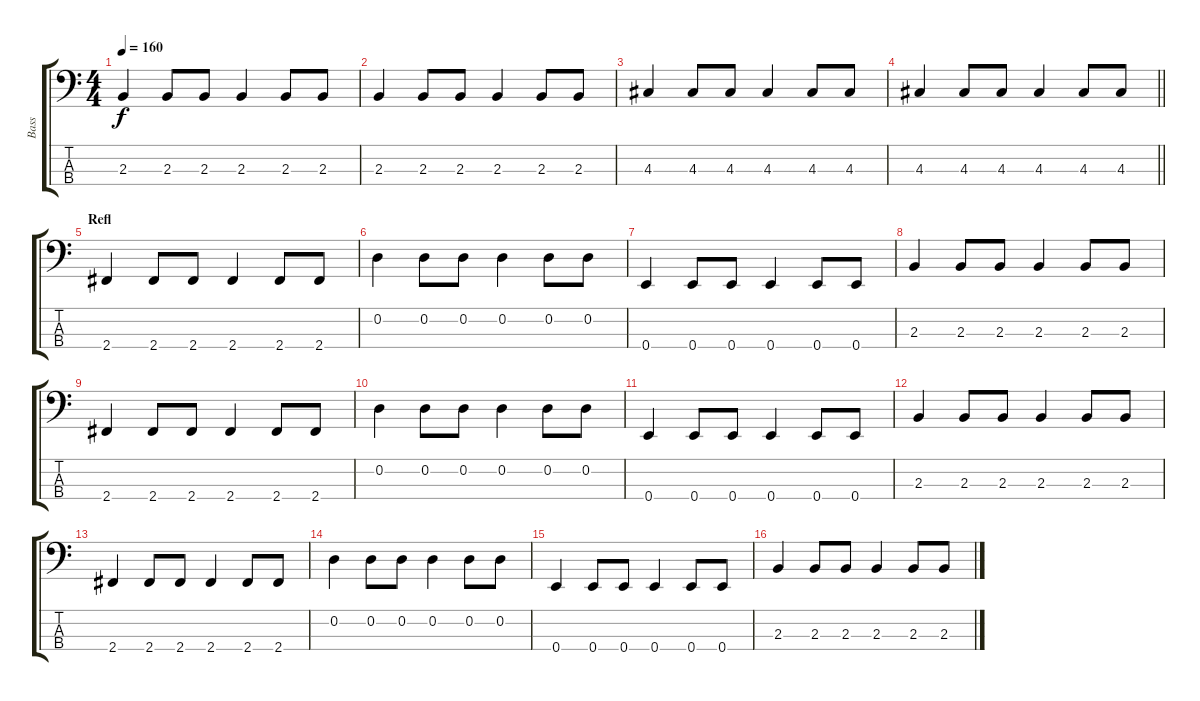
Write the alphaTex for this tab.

\track ("Bass" "Bass") {instrument electricbasspick}
\staff {score tabs}
\tuning (G2 D2 A1 E1) {hide}
\ts (4 4)
\tempo 160
\clef f4
\ks c
2.3.4{dy f} 2.3.8 2.3.8 2.3.4 2.3.8 2.3.8 |
2.3.4 2.3.8 2.3.8 2.3.4 2.3.8 2.3.8 |
4.3.4 4.3.8 4.3.8 4.3.4 4.3.8 4.3.8 |
\barLineRight lightlight
4.3.4 4.3.8 4.3.8 4.3.4 4.3.8 4.3.8 |
\section ("" "Refl")
2.4.4 2.4.8 2.4.8 2.4.4 2.4.8 2.4.8 |
0.2.4 0.2.8 0.2.8 0.2.4 0.2.8 0.2.8 |
0.4.4 0.4.8 0.4.8 0.4.4 0.4.8 0.4.8 |
2.3.4 2.3.8 2.3.8 2.3.4 2.3.8 2.3.8 |
2.4.4 2.4.8 2.4.8 2.4.4 2.4.8 2.4.8 |
0.2.4 0.2.8 0.2.8 0.2.4 0.2.8 0.2.8 |
0.4.4 0.4.8 0.4.8 0.4.4 0.4.8 0.4.8 |
2.3.4 2.3.8 2.3.8 2.3.4 2.3.8 2.3.8 |
2.4.4 2.4.8 2.4.8 2.4.4 2.4.8 2.4.8 |
0.2.4 0.2.8 0.2.8 0.2.4 0.2.8 0.2.8 |
0.4.4 0.4.8 0.4.8 0.4.4 0.4.8 0.4.8 |
2.3.4 2.3.8 2.3.8 2.3.4 2.3.8 2.3.8
